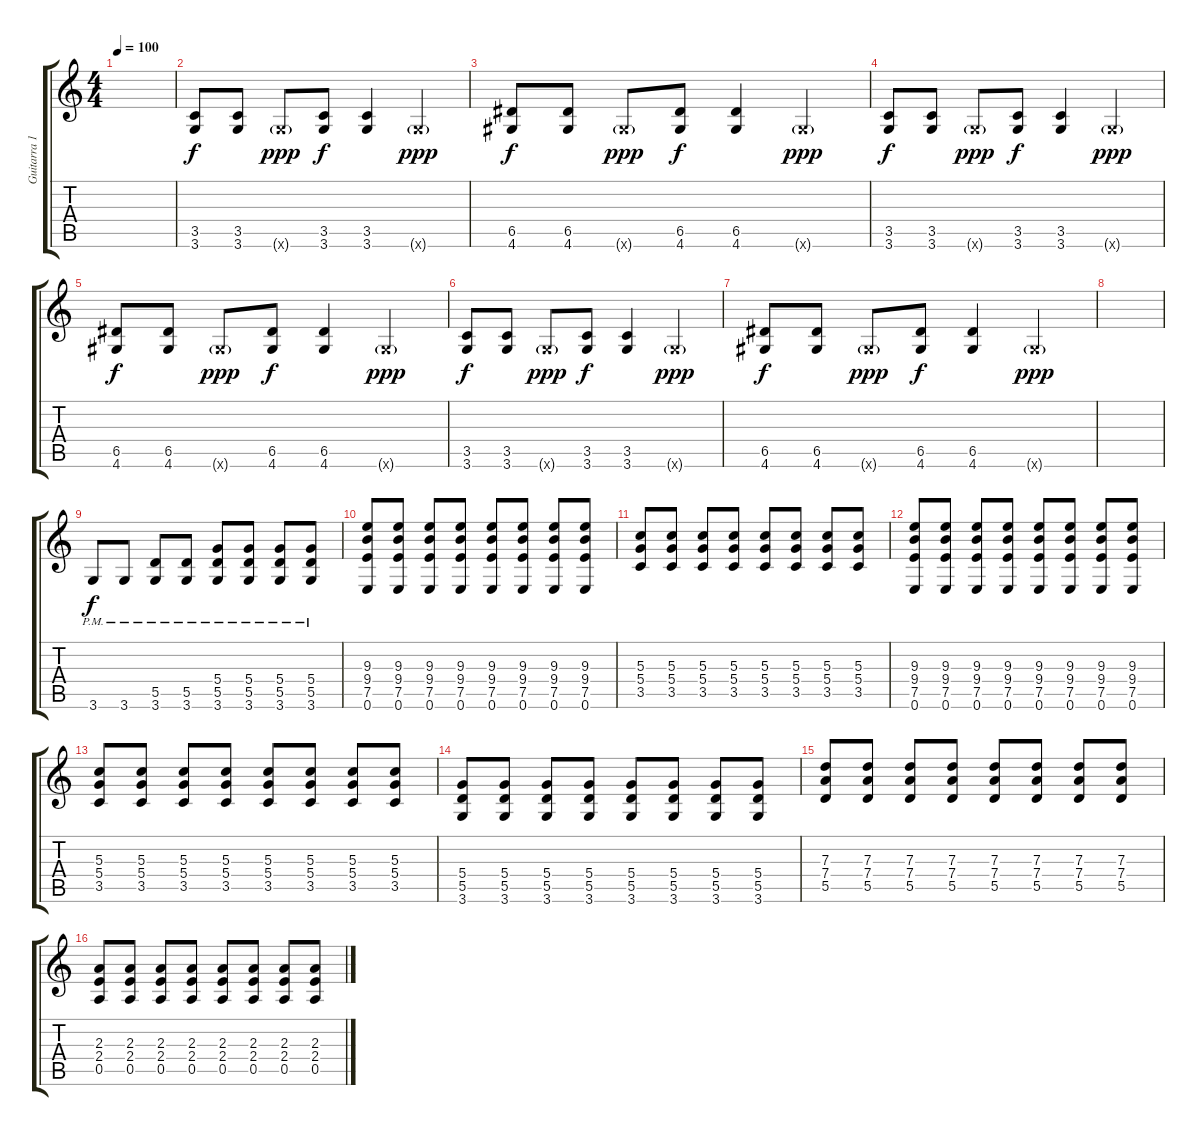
\track ("Guitarra 1" "Guitarra 1") {instrument distortionguitar}
\staff {score tabs}
\tuning (E4 B3 G3 D3 A2 E2) {hide}
\ts (4 4)
\tempo 100
\clef g2
\ks c
|
(3.5 3.6).8{dy f} (3.5 3.6).8 3.6{g x}.8{dy ppp} (3.5 3.6).8{dy f} (3.5 3.6).4 3.6{g x}.4{dy ppp} |
(6.5 4.6).8{dy f} (6.5 4.6).8 4.6{g x}.8{dy ppp} (6.5 4.6).8{dy f} (6.5 4.6).4 4.6{g x}.4{dy ppp} |
(3.5 3.6).8{dy f} (3.5 3.6).8 3.6{g x}.8{dy ppp} (3.5 3.6).8{dy f} (3.5 3.6).4 3.6{g x}.4{dy ppp} |
(6.5 4.6).8{dy f} (6.5 4.6).8 4.6{g x}.8{dy ppp} (6.5 4.6).8{dy f} (6.5 4.6).4 4.6{g x}.4{dy ppp} |
(3.5 3.6).8{dy f} (3.5 3.6).8 3.6{g x}.8{dy ppp} (3.5 3.6).8{dy f} (3.5 3.6).4 3.6{g x}.4{dy ppp} |
(6.5 4.6).8{dy f} (6.5 4.6).8 4.6{g x}.8{dy ppp} (6.5 4.6).8{dy f} (6.5 4.6).4 4.6{g x}.4{dy ppp} |
|
3.6{pm}.8{dy f} 3.6{pm}.8 (5.5{pm} 3.6{pm}).8 (5.5{pm} 3.6{pm}).8 (5.4{pm} 5.5{pm} 3.6{pm}).8 (5.4{pm} 5.5{pm} 3.6{pm}).8 (5.4{pm} 5.5{pm} 3.6{pm}).8 (5.4{pm} 5.5{pm} 3.6{pm}).8 |
(9.3 9.4 7.5 0.6).8 (9.3 9.4 7.5 0.6).8 (9.3 9.4 7.5 0.6).8 (9.3 9.4 7.5 0.6).8 (9.3 9.4 7.5 0.6).8 (9.3 9.4 7.5 0.6).8 (9.3 9.4 7.5 0.6).8 (9.3 9.4 7.5 0.6).8 |
(5.3 5.4 3.5).8 (5.3 5.4 3.5).8 (5.3 5.4 3.5).8 (5.3 5.4 3.5).8 (5.3 5.4 3.5).8 (5.3 5.4 3.5).8 (5.3 5.4 3.5).8 (5.3 5.4 3.5).8 |
(9.3 9.4 7.5 0.6).8 (9.3 9.4 7.5 0.6).8 (9.3 9.4 7.5 0.6).8 (9.3 9.4 7.5 0.6).8 (9.3 9.4 7.5 0.6).8 (9.3 9.4 7.5 0.6).8 (9.3 9.4 7.5 0.6).8 (9.3 9.4 7.5 0.6).8 |
(5.3 5.4 3.5).8 (5.3 5.4 3.5).8 (5.3 5.4 3.5).8 (5.3 5.4 3.5).8 (5.3 5.4 3.5).8 (5.3 5.4 3.5).8 (5.3 5.4 3.5).8 (5.3 5.4 3.5).8 |
(5.4 5.5 3.6).8 (5.4 5.5 3.6).8 (5.4 5.5 3.6).8 (5.4 5.5 3.6).8 (5.4 5.5 3.6).8 (5.4 5.5 3.6).8 (5.4 5.5 3.6).8 (5.4 5.5 3.6).8 |
(7.3 7.4 5.5).8 (7.3 7.4 5.5).8 (7.3 7.4 5.5).8 (7.3 7.4 5.5).8 (7.3 7.4 5.5).8 (7.3 7.4 5.5).8 (7.3 7.4 5.5).8 (7.3 7.4 5.5).8 |
(2.3 2.4 0.5).8 (2.3 2.4 0.5).8 (2.3 2.4 0.5).8 (2.3 2.4 0.5).8 (2.3 2.4 0.5).8 (2.3 2.4 0.5).8 (2.3 2.4 0.5).8 (2.3 2.4 0.5).8
